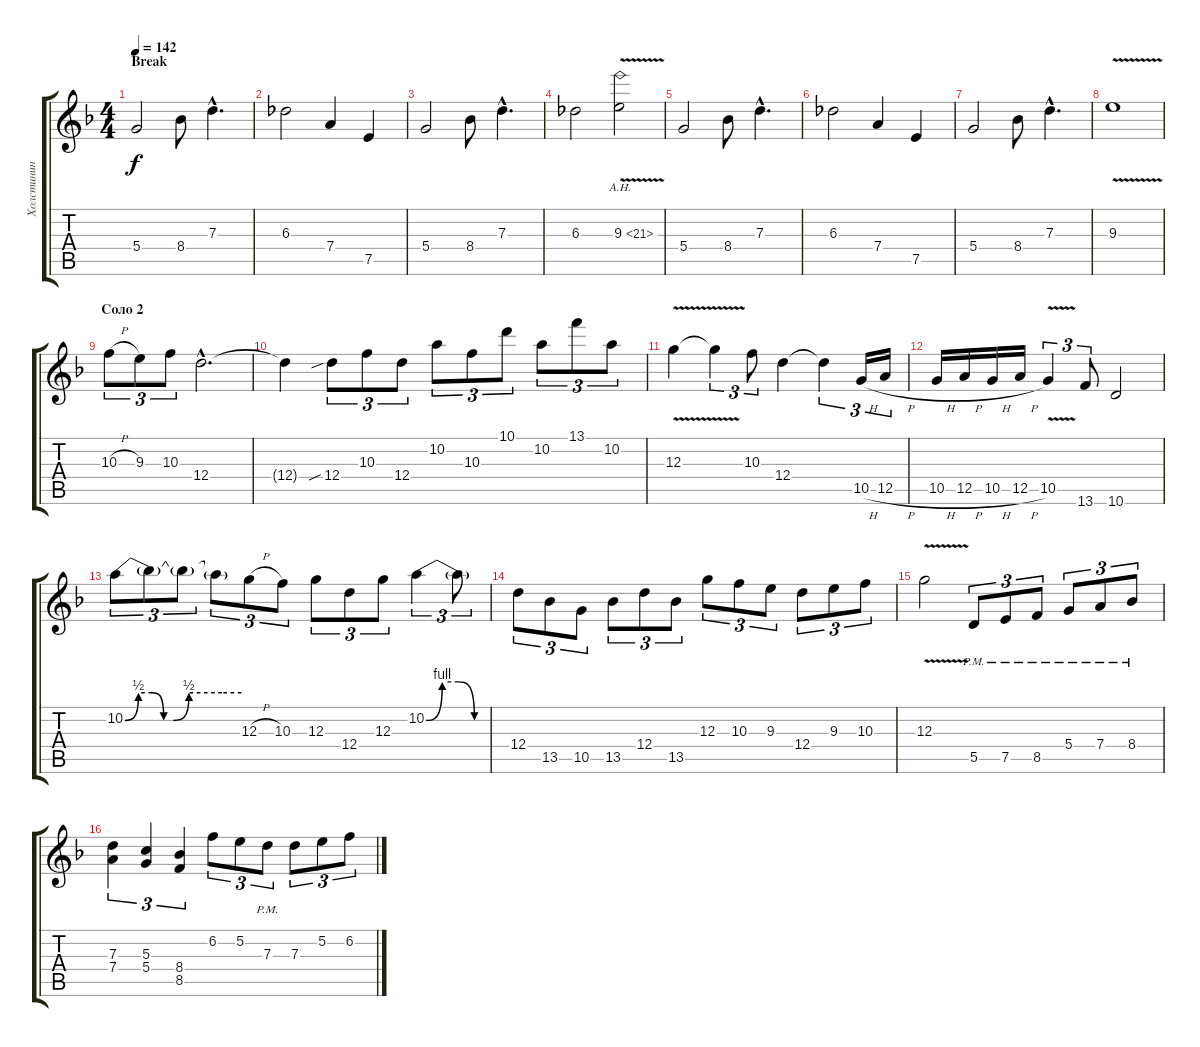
\track ("Холстинин" "Холстинин") {instrument distortionguitar}
\staff {score tabs}
\tuning (E4 B3 G3 D3 A2 E2) {hide}
\ts (4 4)
\section ("" "Break")
\tempo 142
\clef g2
\ks dminor
5.4.2{dy f} 8.4.8 7.3{hac}.4{d} |
6.3.2 7.4.4 7.5.4 |
5.4.2 8.4.8 7.3{hac}.4{d} |
6.3.2 9.3{ah 12 v}.2 |
5.4.2 8.4.8 7.3{hac}.4{d} |
6.3.2 7.4.4 7.5.4 |
5.4.2 8.4.8 7.3{hac}.4{d} |
9.3{v}.1 |
\section ("" "Соло 2")
10.3{h}.8{tu (3 2)} 9.3.8{tu (3 2)} 10.3.8{tu (3 2)} 12.4{hac}.2{d} |
12.4{t}.4 12.4{sib}.8{tu (3 2)} 10.3.8{tu (3 2)} 12.4.8{tu (3 2)} 10.2.8{tu (3 2)} 10.3.8{tu (3 2)} 10.1.8{tu (3 2)} 10.2.8{tu (3 2)} 13.1.8{tu (3 2)} 10.2.8{tu (3 2)} |
12.3{v}.4 12.3{t}.4{tu (3 2)} 10.3.8{tu (3 2)} 12.4.4 12.4{t}.4{tu (3 2)} 10.5{h}.16{tu (3 2)} 12.5{h}.16{tu (3 2)} |
10.5{h}.16 12.5{h}.16 10.5{h}.16 12.5{h}.16 10.5{v}.4{tu (3 2)} 13.6.8{tu (3 2)} 10.6.2 |
10.2{be (custom 0 0 7 2 14 2 20 0 25 0 33 2 50 2 60 2)}.8{tu (3 2)} 10.2{t}.8{tu (3 2)} 10.2{t}.8{tu (3 2)} 10.2{t}.8{tu (3 2)} 12.3{h}.8{tu (3 2)} 10.3.8{tu (3 2)} 12.3.8{tu (3 2)} 12.4.8{tu (3 2)} 12.3.8{tu (3 2)} 10.2{be (custom 0 0 15 4 30 4 45 0 60 0)}.4{tu (3 2)} 10.2{t}.8{tu (3 2)} |
12.4.8{tu (3 2)} 13.5.8{tu (3 2)} 10.5.8{tu (3 2)} 13.5.8{tu (3 2)} 12.4.8{tu (3 2)} 13.5.8{tu (3 2)} 12.3.8{tu (3 2)} 10.3.8{tu (3 2)} 9.3.8{tu (3 2)} 12.4.8{tu (3 2)} 9.3.8{tu (3 2)} 10.3.8{tu (3 2)} |
12.3{v}.2 5.5{pm}.8{tu (3 2)} 7.5{pm}.8{tu (3 2)} 8.5{pm}.8{tu (3 2)} 5.4{pm}.8{tu (3 2)} 7.4{pm}.8{tu (3 2)} 8.4{pm}.8{tu (3 2)} |
(7.3 7.4).4{tu (3 2)} (5.3 5.4).4{tu (3 2)} (8.4 8.5).4{tu (3 2)} 6.2.8{tu (3 2)} 5.2.8{tu (3 2)} 7.3{pm}.8{tu (3 2)} 7.3.8{tu (3 2)} 5.2.8{tu (3 2)} 6.2.8{tu (3 2)}
